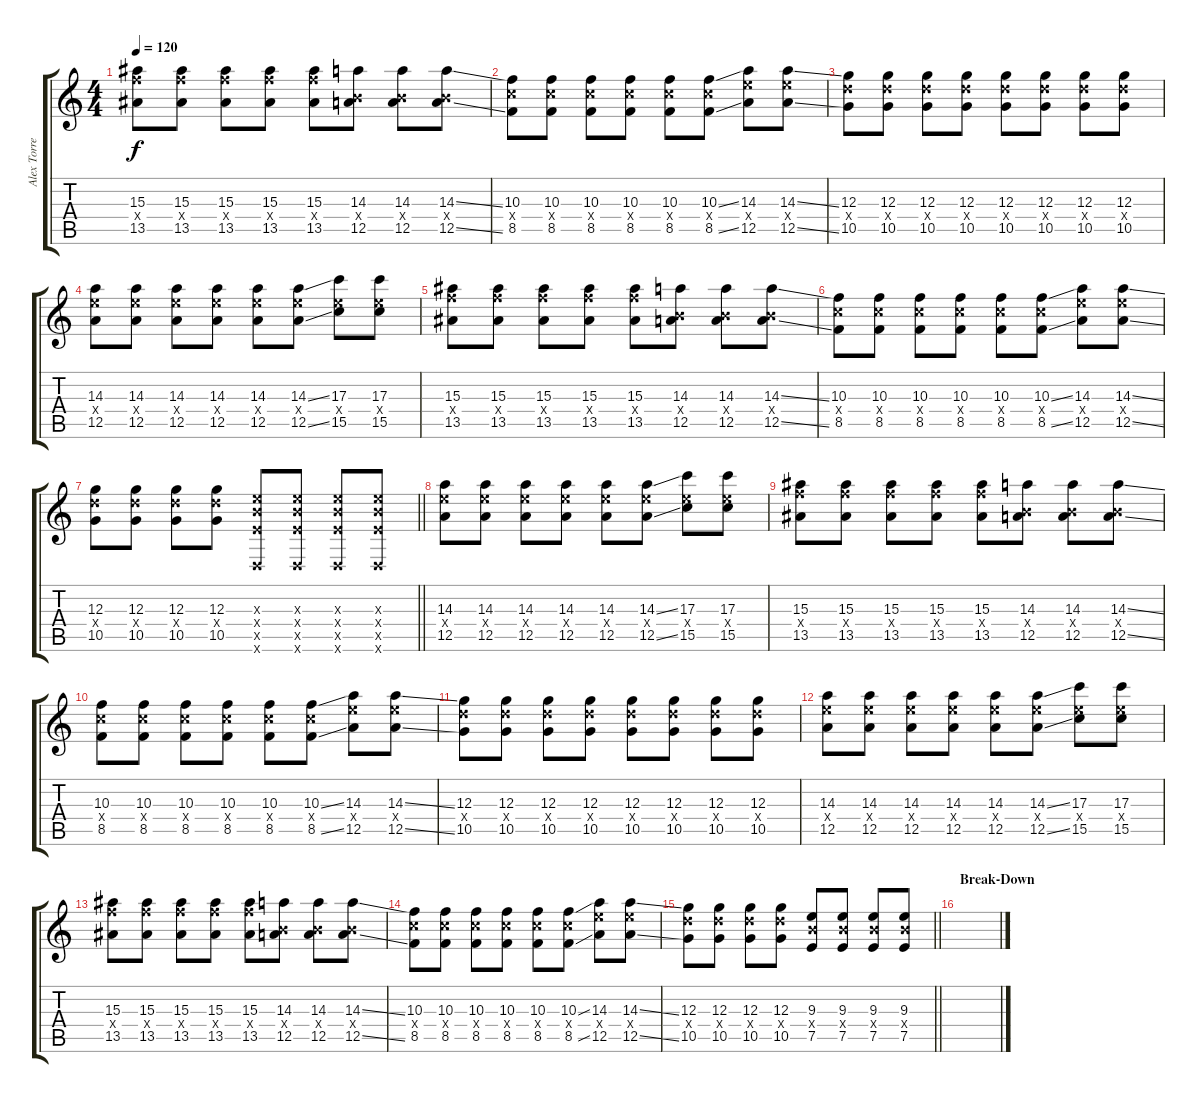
\track ("Alex Torres [Guitar]" "Alex Torre") {instrument overdrivenguitar}
\staff {score tabs}
\tuning (E4 B3 G3 D3 A2 D2) {hide}
\ts (4 4)
\tempo 120
\clef g2
\ks c
(15.3 15.4{x} 13.5).8{dy f} (15.3 15.4{x} 13.5).8 (15.3 15.4{x} 13.5).8 (15.3 15.4{x} 13.5).8 (15.3 15.4{x} 13.5).8 (14.3 9.4{x} 12.5).8 (14.3 9.4{x} 12.5).8 (14.3{ss} 9.4{x} 12.5{ss}).8 |
(10.3 10.4{x} 8.5).8 (10.3 10.4{x} 8.5).8 (10.3 10.4{x} 8.5).8 (10.3 10.4{x} 8.5).8 (10.3 10.4{x} 8.5).8 (10.3{ss} 10.4{x} 8.5{ss}).8 (14.3 14.4{x} 12.5).8 (14.3{ss} 14.4{x} 12.5{ss}).8 |
(12.3 12.4{x} 10.5).8 (12.3 12.4{x} 10.5).8 (12.3 12.4{x} 10.5).8 (12.3 12.4{x} 10.5).8 (12.3 12.4{x} 10.5).8 (12.3 12.4{x} 10.5).8 (12.3 12.4{x} 10.5).8 (12.3 12.4{x} 10.5).8 |
(14.3 14.4{x} 12.5).8 (14.3 14.4{x} 12.5).8 (14.3 14.4{x} 12.5).8 (14.3 14.4{x} 12.5).8 (14.3 14.4{x} 12.5).8 (14.3{ss} 14.4{x} 12.5{ss}).8 (17.3 14.4{x} 15.5).8 (17.3 14.4{x} 15.5).8 |
(15.3 15.4{x} 13.5).8 (15.3 15.4{x} 13.5).8 (15.3 15.4{x} 13.5).8 (15.3 15.4{x} 13.5).8 (15.3 15.4{x} 13.5).8 (14.3 9.4{x} 12.5).8 (14.3 9.4{x} 12.5).8 (14.3{ss} 9.4{x} 12.5{ss}).8 |
(10.3 10.4{x} 8.5).8 (10.3 10.4{x} 8.5).8 (10.3 10.4{x} 8.5).8 (10.3 10.4{x} 8.5).8 (10.3 10.4{x} 8.5).8 (10.3{ss} 10.4{x} 8.5{ss}).8 (14.3 14.4{x} 12.5).8 (14.3{ss} 14.4{x} 12.5{ss}).8 |
\barLineRight lightlight
(12.3 12.4{x} 10.5).8 (12.3 12.4{x} 10.5).8 (12.3 12.4{x} 10.5).8 (12.3 12.4{x} 10.5).8 (9.3{x} 9.4{x} 7.5{x} 0.6{x}).8 (9.3{x} 9.4{x} 7.5{x} 0.6{x}).8 (9.3{x} 9.4{x} 7.5{x} 0.6{x}).8 (9.3{x} 9.4{x} 7.5{x} 0.6{x}).8 |
(14.3 14.4{x} 12.5).8 (14.3 14.4{x} 12.5).8 (14.3 14.4{x} 12.5).8 (14.3 14.4{x} 12.5).8 (14.3 14.4{x} 12.5).8 (14.3{ss} 14.4{x} 12.5{ss}).8 (17.3 14.4{x} 15.5).8 (17.3 14.4{x} 15.5).8 |
(15.3 15.4{x} 13.5).8 (15.3 15.4{x} 13.5).8 (15.3 15.4{x} 13.5).8 (15.3 15.4{x} 13.5).8 (15.3 15.4{x} 13.5).8 (14.3 9.4{x} 12.5).8 (14.3 9.4{x} 12.5).8 (14.3{ss} 9.4{x} 12.5{ss}).8 |
(10.3 10.4{x} 8.5).8 (10.3 10.4{x} 8.5).8 (10.3 10.4{x} 8.5).8 (10.3 10.4{x} 8.5).8 (10.3 10.4{x} 8.5).8 (10.3{ss} 10.4{x} 8.5{ss}).8 (14.3 14.4{x} 12.5).8 (14.3{ss} 14.4{x} 12.5{ss}).8 |
(12.3 12.4{x} 10.5).8 (12.3 12.4{x} 10.5).8 (12.3 12.4{x} 10.5).8 (12.3 12.4{x} 10.5).8 (12.3 12.4{x} 10.5).8 (12.3 12.4{x} 10.5).8 (12.3 12.4{x} 10.5).8 (12.3 12.4{x} 10.5).8 |
(14.3 14.4{x} 12.5).8 (14.3 14.4{x} 12.5).8 (14.3 14.4{x} 12.5).8 (14.3 14.4{x} 12.5).8 (14.3 14.4{x} 12.5).8 (14.3{ss} 14.4{x} 12.5{ss}).8 (17.3 14.4{x} 15.5).8 (17.3 14.4{x} 15.5).8 |
(15.3 15.4{x} 13.5).8 (15.3 15.4{x} 13.5).8 (15.3 15.4{x} 13.5).8 (15.3 15.4{x} 13.5).8 (15.3 15.4{x} 13.5).8 (14.3 9.4{x} 12.5).8 (14.3 9.4{x} 12.5).8 (14.3{ss} 9.4{x} 12.5{ss}).8 |
(10.3 10.4{x} 8.5).8 (10.3 10.4{x} 8.5).8 (10.3 10.4{x} 8.5).8 (10.3 10.4{x} 8.5).8 (10.3 10.4{x} 8.5).8 (10.3{ss} 10.4{x} 8.5{ss}).8 (14.3 14.4{x} 12.5).8 (14.3{ss} 14.4{x} 12.5{ss}).8 |
\barLineRight lightlight
(12.3 12.4{x} 10.5).8 (12.3 12.4{x} 10.5).8 (12.3 12.4{x} 10.5).8 (12.3 12.4{x} 10.5).8 (9.3 9.4{x} 7.5).8 (9.3 9.4{x} 7.5).8 (9.3 9.4{x} 7.5).8 (9.3 9.4{x} 7.5).8 |
\section ("" "Break-Down")
